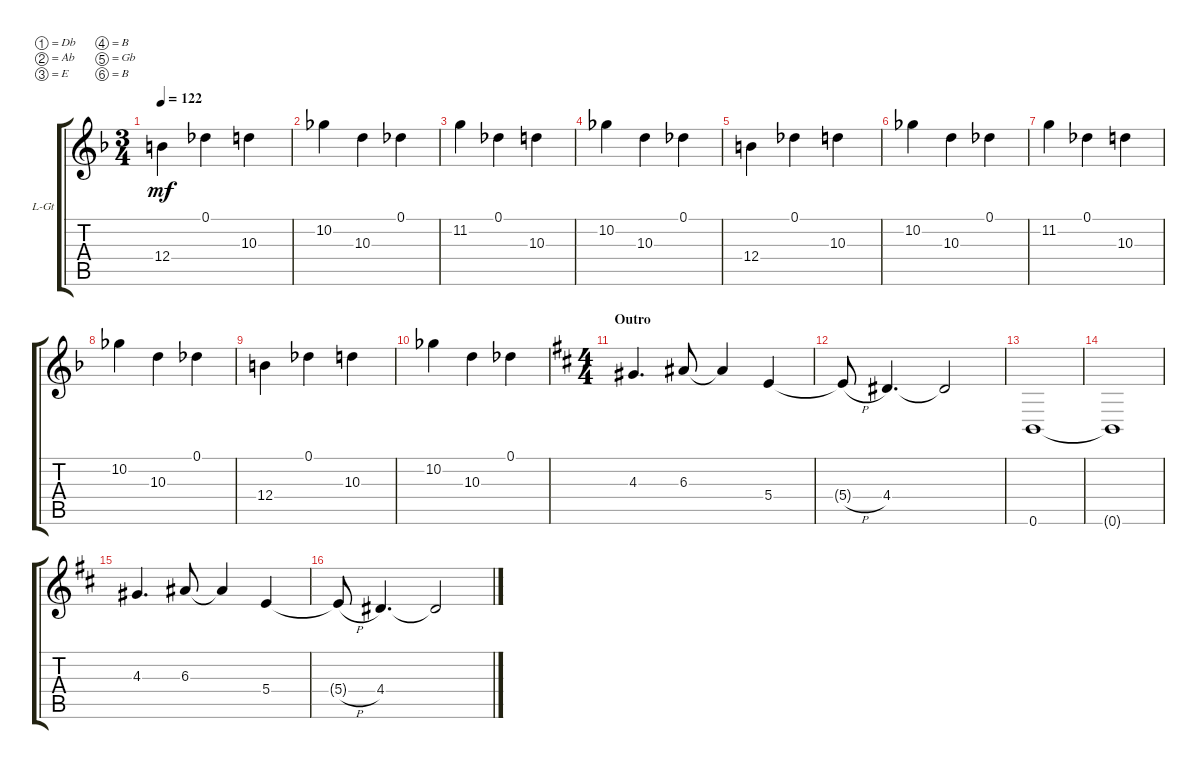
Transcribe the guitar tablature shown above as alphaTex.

\defaultSystemsLayout 4
\bracketExtendMode groupsimilarinstruments
\firstSystemTrackNameOrientation horizontal
\otherSystemsTrackNameOrientation horizontal
\track ("Lead Guitar" "L-Gt") {instrument electricguitarclean}
\staff {score tabs}
\tuning (Db4 Ab3 E3 B2 Gb2 B1)
\ts (3 4)
\tempo 122
\clef g2
\ks f
12.4.4{dy mf} 0.1.4 10.3.4 |
10.2.4 10.3.4 0.1.4 |
11.2.4 0.1.4 10.3.4 |
10.2.4 10.3.4 0.1.4 |
12.4.4 0.1.4 10.3.4 |
10.2.4 10.3.4 0.1.4 |
11.2.4 0.1.4 10.3.4 |
10.2.4 10.3.4 0.1.4 |
12.4.4 0.1.4 10.3.4 |
10.2.4 10.3.4 0.1.4 |
\ts (4 4)
\section ("" "Outro")
\ks d
4.3.4{d} 6.3.8 6.3{t}.4 5.4.4 |
5.4{h t}.8 4.4.4{d} 4.4{t}.2 |
0.6.1 |
0.6{t}.1 |
4.3.4{d} 6.3.8 6.3{t}.4 5.4.4 |
5.4{h t}.8 4.4.4{d} 4.4{t}.2
